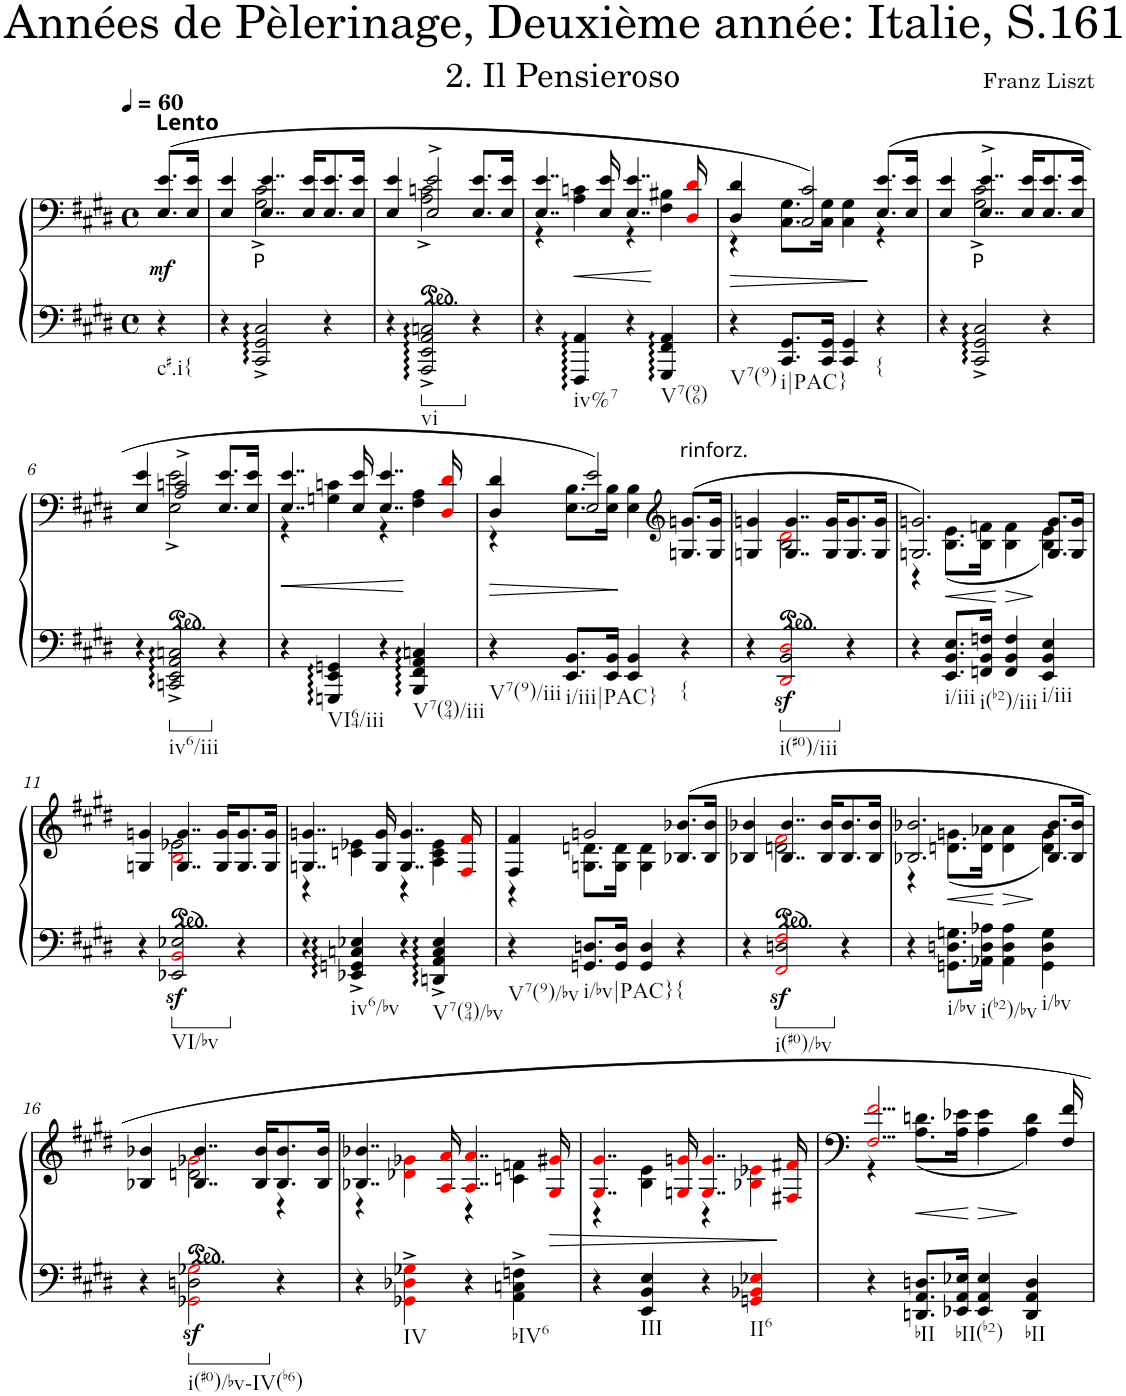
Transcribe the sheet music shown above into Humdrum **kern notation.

**kern	**kern	**dynam
*part1	*part1	*part1
*staff2	*staff1	*staff1/2
*I"Klavier	*	*
*I'Klav.	*	*
*clefF4	*clefF4	*
*k[f#c#g#d#]	*k[f#c#g#d#]	*
*E:	*E:	*
*M4/4	*M4/4	*
*met(c)	*met(c)	*
*MM60	*MM60	*
=	=	=
!	!LO:TX:a:B:t=Lento	!
!LO:TX:b:t=c#.i{	!	!
!	!	!LO:DY:b
4r	(8.E/ 8.e/L	mf
.	16E/ 16e/Jk	.
=1	=1	=1
*	*^	*
4r	4E/ 4e/	4ryy	.
!LO:TX:a:t=P	!	!	!
2CC#/^ 2GG#/^ 2C#/^	4..E/ 4..e/	2G#\^ 2c#\^	.
.	16E/ 16e/KL	.	.
4r	8.E/ 8.e/	4ryy	.
.	16E/ 16e/Jk	.	.
=2	=2	=2	=2
4r	4E/ 4e/	4ryy	.
!LO:TX:b:t=vi	!	!	!
2AAA/^ 2EE/^ 2AA/^ 2Cn/^	2E/^ 2e/^	2A\^ 2cn\^	.
4r	8.E/ 8.e/L	4ryy	.
.	16E/ 16e/Jk	.	.
=3	=3	=3	=3
4r	4..E/ 4..e/	4r	.
!LO:TX:b:t=iv%7	!	!	!
!	!	!	!LO:HP:b
4FFF#/ 4AA/	.	4A\ 4cn\	<
.	16E/ 16e/	.	.
4r	4..E/ 4..e/	4r	.
!LO:TX:b:t=V7(96)	!	!	!
4GGG#/ 4FF#/ 4AA/	.	4F#\ 4B#X\	[
.	16D#i/ 16d#i/	.	.
=4	=4	=4	=4
!LO:TX:b:t=V7(9)	!	!	!
!	!	!	!LO:HP:b
4r	4D#/ 4d#/	4r	>
!LO:TX:b:t=i|PAC}	!	!	!
8.CC#/ 8.GG#/L	2C#/ 2c#/)	8.C#\ 8.G#\L	.
16CC#/ 16GG#/Jk	.	16C#\ 16G#\Jk	.
4CC#/ 4GG#/	.	4C#\ 4G#\	.
!LO:TX:b:t={	!	!	!
4r	(8.E/ 8.e/L	4r	]
.	16E/ 16e/Jk	.	.
=5	=5	=5	=5
4r	4E/ 4e/	4ryy	.
!LO:TX:a:t=P	!	!	!
2CC#/^ 2GG#/^ 2C#/^	4..E/^ 4..e/^	2G#\^ 2c#\^	.
.	16E/ 16e/KL	.	.
4r	8.E/ 8.e/	4ryy	.
.	16E/ 16e/Jk	.	.
!!LO:LB:g=z	!!
=6	=6	=6	=6
4r	4E/ 4e/	4ryy	.
!LO:TX:b:t=iv6/iii	!	!	!
2CCn/^ 2EE/^ 2AA/^ 2Cn/^	2E\^ 2e\^	2A/^ 2cn/^	.
4r	8.E/ 8.e/L	4ryy	.
.	16E/ 16e/Jk	.	.
=7	=7	=7	=7
!	!	!	!LO:HP:b
4r	4..E/ 4..e/	4r	<
!LO:TX:b:t=VI64/iii	!	!	!
4GGGn/ 4EE/ 4GGn/	.	4Gn\ 4cn\	.
.	16E/ 16e/	.	.
4r	4..E/ 4..e/	4r	.
!LO:TX:b:t=V7(94)/iii	!	!	!
4BBB/ 4FF#/ 4AA/ 4Cn/	.	4F#\ 4A\	[
.	16D#i/ 16d#i/	.	.
=8	=8	=8	=8
!LO:TX:b:t=V7(9)/iii	!	!	!
!	!	!	!LO:HP:b
4r	4D#/ 4d#/	4r	>
!LO:TX:b:t=i/iii|PAC}	!	!	!
8.EE/ 8.BB/L	2E/ 2e/)	8.E\ 8.B\L	.
16EE/ 16BB/Jk	.	16E\ 16B\Jk	.
4EE/ 4BB/	.	4E\ 4B\	]
*	*clefG2	*	*
!	!LO:TX:a:t=rinforz.	!	!
!LO:TX:b:t={	!	!	!
4r	(8.Gn/ 8.gn/L	4ryy	.
.	16G/ 16g/Jk	.	.
=9	=9	=9	=9
4r	4Gn/ 4gn/	4ryy	.
!LO:TX:b:t=i(#0)/iii	!	!	!
2DD#i/z< 2BB/z< 2D#i/z<	4..G/ 4..g/	2B\ 2d#i\	.
.	16G/ 16g/KL	.	.
4r	8.G/ 8.g/	4ryy	.
.	16G/ 16g/Jk	.	.
=10	=10	=10	=10
4r	2.Gn/ 2.gn/)	4r	.
!LO:TX:b:t=i/iii	!	!	!
!	!	!	!LO:HP:b
8.EE/ 8.BB/ 8.E/L	.	(8.B\ 8.e\L	<
!LO:TX:b:t=i(b2)/iii	!	!	!
16FFn/ 16BB/ 16Fn/Jk	.	16B\ 16fn\Jk	.
!	!	!	!LO:HP:n=1:b
4FF/ 4BB/ 4F/	.	4B\ 4f\	[ >
!LO:TX:b:t=i/iii	!	!	!
4EE/ 4BB/ 4E/	8.G/ 8.g/L	4B\ 4e\)	.
.	16G/ 16g/Jk	.	.
!!LO:LB:g=z	!!
=11	=11	=11	=11
4r	4Gn/ 4gn/	4ryy	.
!LO:TX:b:t=VI/bv	!	!	!
2EE-X/z< 2BBi/z< 2E-X/z<	4..G/ 4..g/	2Bi\ 2e-X\	.
.	16G/ 16g/KL	.	.
4r	8.G/ 8.g/	4ryy	.
.	16G/ 16g/Jk	.	.
=12	=12	=12	=12
4r	4..Gn/ 4..gn/	4r	.
!LO:TX:b:t=iv6/bv	!	!	!
4EE-X/^ 4GGn/^ 4Cn/^ 4E-X/^	.	4cn\ 4e-X\	.
.	16G/ 16g/	.	.
4r	4..G/ 4..g/	4r	.
!LO:TX:b:t=V7(94)/bv	!	!	!
4DDn/^ 4AA/^ 4C/^ 4E-/^	.	4A\ 4c\ 4e-\	.
.	16F#i/ 16f#i/	.	.
=13	=13	=13	=13
!LO:TX:b:t=V7(9)/bv	!	!	!
4r	4F#/ 4f#/	4r	.
!LO:TX:b:t=i/bv|PAC}	!	!	!
8.GGn/ 8.Dn/L	2gn/	8.Gn\ 8.dn\L	.
16GG/ 16D/Jk	.	16G\ 16d\Jk	.
4GG/ 4D/	.	4G\ 4d\	.
!LO:TX:b:t={	!	!	!
4r	8.B-X/ 8.b-X/L	4ryy	.
.	16B-/ 16b-/Jk	.	.
=14	=14	=14	=14
4r	4B-X/ 4b-X/	4ryy	.
!LO:TX:b:t=i(#0)/bv	!	!	!
2FF#i/z< 2Dn/z< 2F#i/z<	4..B-/ 4..b-/	2dn\ 2f#i\	.
.	16B-/ 16b-/KL	.	.
4r	8.B-/ 8.b-/	4ryy	.
.	16B-/ 16b-/Jk	.	.
=15	=15	=15	=15
4r	2.B-X/ 2.b-X/	4r	.
!LO:TX:b:t=i/bv	!	!	!
!	!	!	!LO:HP:b
8.GGn\ 8.Dn\ 8.Gn\L	.	(8.dn\ 8.gn\L	<
!LO:TX:b:t=i(b2)/bv	!	!	!
16AA-X\ 16D\ 16A-X\Jk	.	16d\ 16a-X\Jk	.
!	!	!	!LO:HP:n=1:b
4AA-\ 4D\ 4A-\	.	4d\ 4a-\	[ >
!LO:TX:b:t=i/bv	!	!	!
4GG\ 4D\ 4G\	8.B-/ 8.b-/L	4d\ 4g\)	]
.	16B-/ 16b-/Jk	.	.
!!LO:LB:g=z	!!
=16	=16	=16	=16
4r	4B-X/ 4b-X/	4ryy	.
!LO:TX:b:t=i(#0)/bv-IV(b6)	!	!	!
2GG-Xi\z< 2Dn\z< 2G-Xi\z<	4..B-/ 4..b-/	2dn\ 2g-Xi\	.
.	16B-/ 16b-/KL	.	.
4r	8.B-/ 8.b-/	4r	.
.	16B-/ 16b-/Jk	.	.
=17	=17	=17	=17
4r	4..B-X/ 4..b-X/	4r	.
!LO:TX:b:t=IV	!	!	!
4GG-Xi\^ 4D-Xi\^ 4G-Xi\^	.	4d-Xi\ 4g-Xi\	.
.	16Ai/ 16ai/	.	.
4r	4..Ai/ 4..ai/	4r	.
!LO:TX:b:t=bIV6	!	!	!
4AA\^ 4Cn\^ 4Fn\^	.	4cn\ 4fn\	.
!	!	!	!LO:HP:b
.	16G#i/ 16g#Xi/	.	>
=18	=18	=18	=18
4r	4..G#i/ 4..g#i/	4r	.
!LO:TX:b:t=III	!	!	!
4EE/ 4BB/ 4E/	.	4B\ 4e\	.
.	16Gni/ 16gni/	.	.
4r	4..Gi/ 4..gi/	4r	.
!LO:TX:b:t=II6	!	!	!
4GGni/ 4BB-Xi/ 4E-Xi/	.	4B-Xi\ 4e-Xi\	.
.	16F#Xi/ 16f#Xi/	.	]
=19	=19	=19	=19
4r	2...F#i/ 2...f#i/	4r	.
!LO:TX:b:t=bII	!	!	!
!	!	!	!LO:HP:b
8.DDn/ 8.AA/ 8.Dn/L	.	(8.A\ 8.dn\L	<
!LO:TX:b:t=bII(b2)	!	!	!
16EE-X/ 16AA/ 16E-X/Jk	.	16A\ 16e-X\Jk	.
4EE-/ 4AA/ 4E-/	.	4A\ 4e-\	]
!LO:TX:b:t=bII	!	!	!
4DD/ 4AA/ 4D/	.	4A\ 4d\)	[
.	16F#/ 16f#/	.	.
*	*v	*v	*
=	=	=
*-	*-	*-
